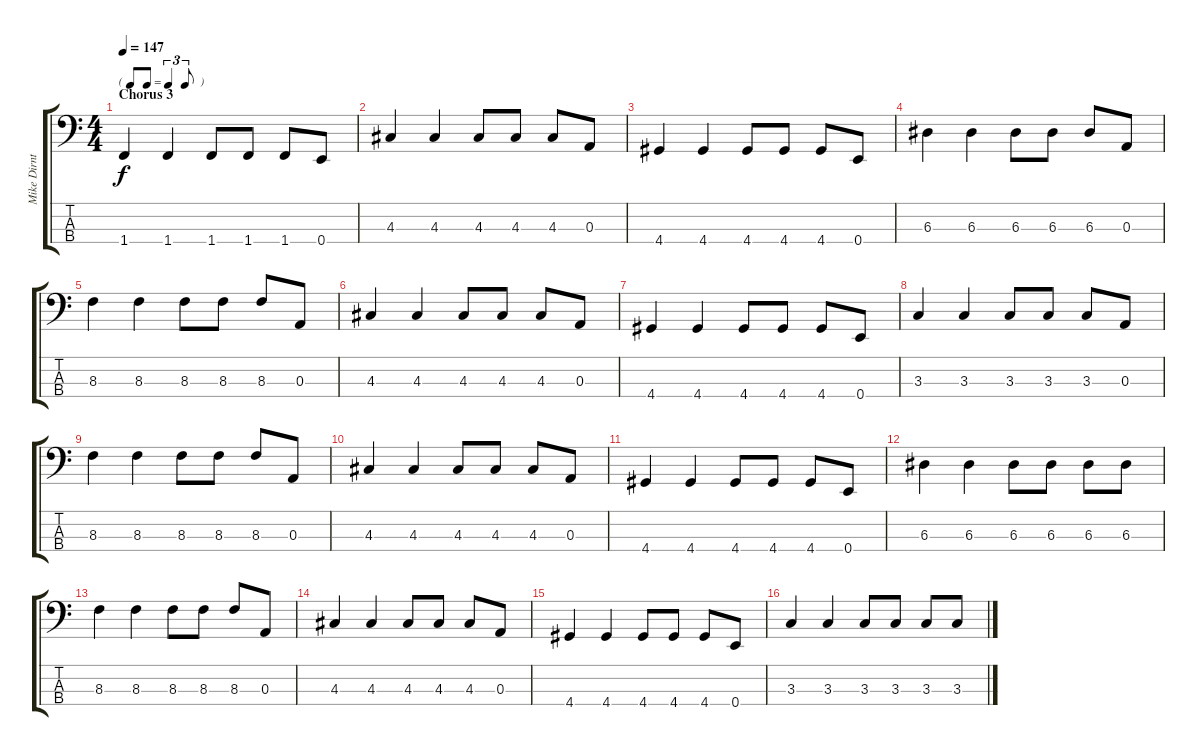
\track ("Mike Dirnt" "Mike Dirnt") {instrument electricbasspick}
\staff {score tabs}
\tuning (G2 D2 A1 E1) {hide}
\ts (4 4)
\tf triplet8th
\section ("" "Chorus 3")
\tempo 147
\clef f4
\ks c
1.4.4{dy f} 1.4.4 1.4.8 1.4.8 1.4.8 0.4.8 |
4.3.4 4.3.4 4.3.8 4.3.8 4.3.8 0.3.8 |
4.4.4 4.4.4 4.4.8 4.4.8 4.4.8 0.4.8 |
6.3.4 6.3.4 6.3.8 6.3.8 6.3.8 0.3.8 |
8.3.4 8.3.4 8.3.8 8.3.8 8.3.8 0.3.8 |
4.3.4 4.3.4 4.3.8 4.3.8 4.3.8 0.3.8 |
4.4.4 4.4.4 4.4.8 4.4.8 4.4.8 0.4.8 |
3.3.4 3.3.4 3.3.8 3.3.8 3.3.8 0.3.8 |
8.3.4 8.3.4 8.3.8 8.3.8 8.3.8 0.3.8 |
4.3.4 4.3.4 4.3.8 4.3.8 4.3.8 0.3.8 |
4.4.4 4.4.4 4.4.8 4.4.8 4.4.8 0.4.8 |
6.3.4 6.3.4 6.3.8 6.3.8 6.3.8 6.3.8 |
8.3.4 8.3.4 8.3.8 8.3.8 8.3.8 0.3.8 |
4.3.4 4.3.4 4.3.8 4.3.8 4.3.8 0.3.8 |
4.4.4 4.4.4 4.4.8 4.4.8 4.4.8 0.4.8 |
3.3.4 3.3.4 3.3.8 3.3.8 3.3.8 3.3.8
